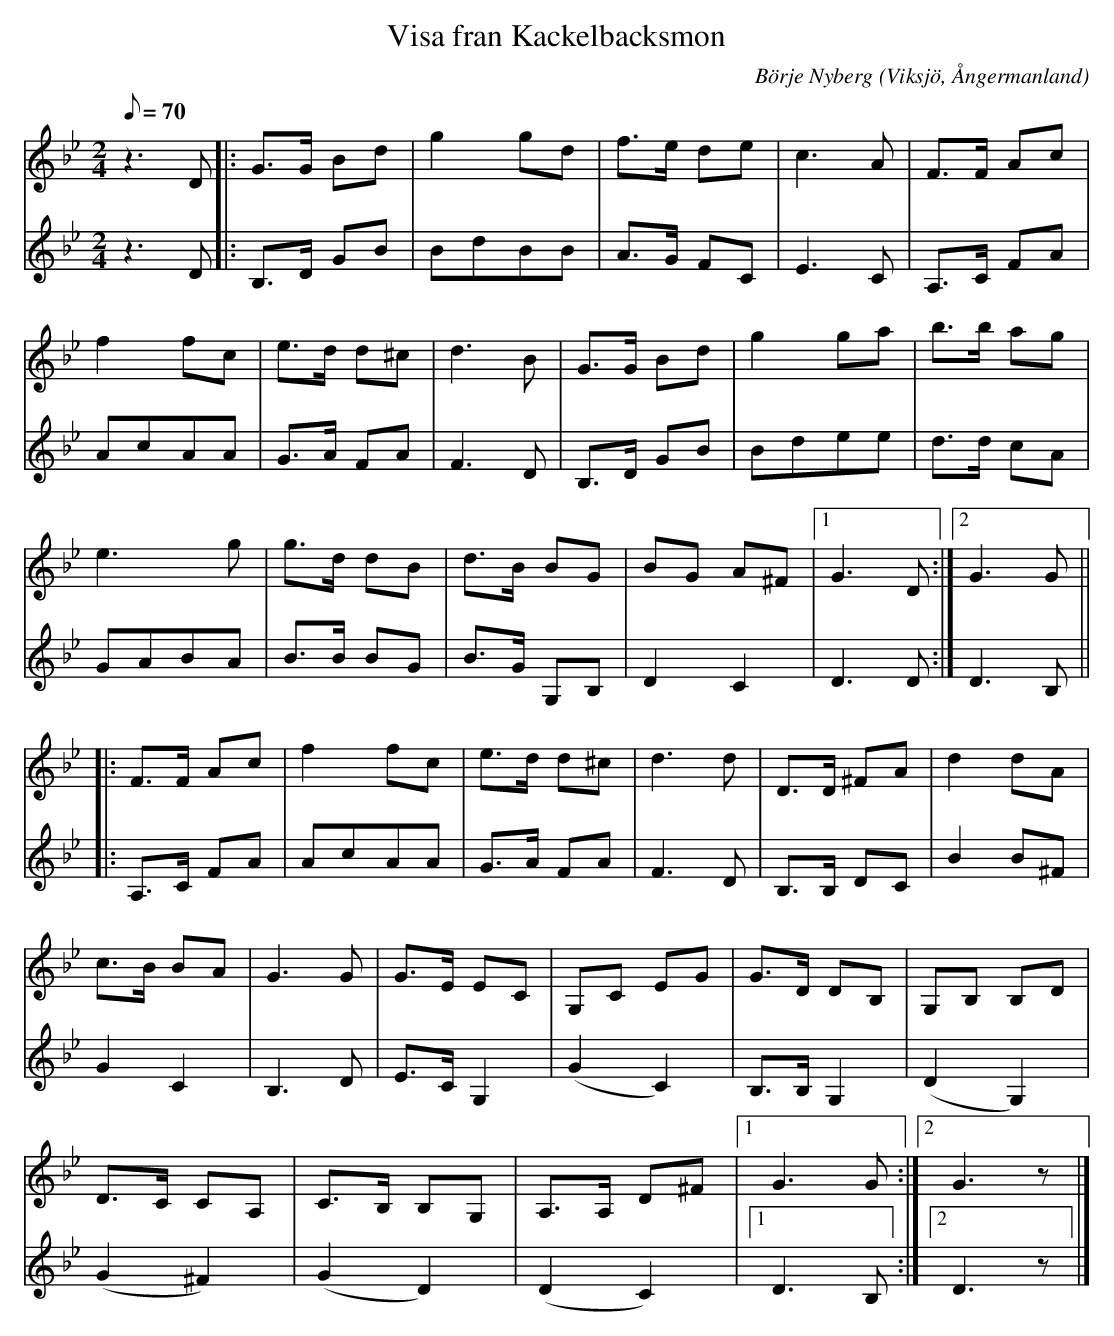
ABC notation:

X:1
T:Visa fran Kackelbacksmon
C:Börje Nyberg
O:Viksjö, Ångermanland
M:2/4
L:1/8
Q:70
K:Gm
V:1
z2> D2|: G>G Bd | g2 gd | f>e de | c2>A2 | F>F Ac |
f2 fc | e>d d^c | d2>B2 | G>G Bd |g2 ga | b>b ag |
e2> g2 | g>d dB |d>B BG |BG A^F |1 G2> D2 :|2 G2> G2 ||
|: F>F Ac | f2 fc | e>d d^c | d2>d2 | D>D ^FA | d2 dA |
c>B BA |G2> G2 | G>E EC | G,C EG | G>D DB, | G,B, B,D |
D>C CA, | C>B, B,G, | A,>A, D^F |1 G2> G2 :|2 G2> z2 |]
V:2
z2> D2 |: B,>D GB | BdBB | A>G FC | E2>C2 | A,>C FA |
AcAA | G>A FA| F2> D2 | B,>D GB | Bdee | d>d cA |
GABA | B>B BG | B>G G,B, | D2C2 | D2> D2 :| D2> B,2 ||
|: A,>C FA | AcAA | G>A FA | F2> D2 | B,>B, DC | B2 B^F |
G2 C2 | B,2> D2 | E>C G,2 | (G2 C2) | B,>B, G,2 | (D2 G,2) |
(G2 ^F2) | (G2 D2) | (D2 C2) |1 D2> B,2 :|2 D2> z2 |]
